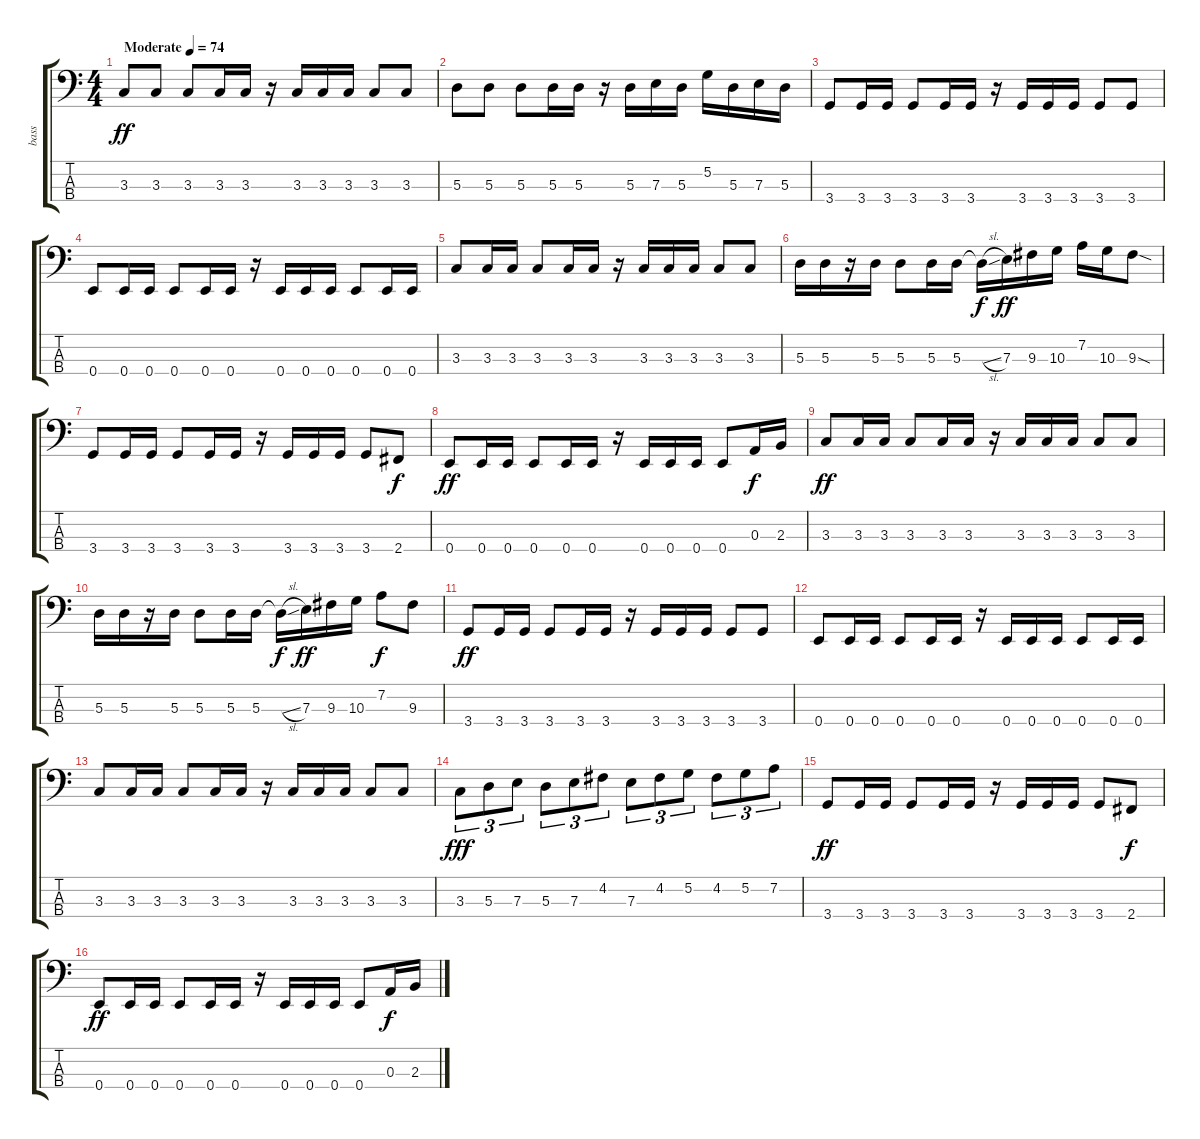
\track ("bass" "bass") {instrument electricbassfinger}
\staff {score tabs}
\tuning (G2 D2 A1 E1) {hide}
\ts (4 4)
\tempo (74 "Moderate")
\clef f4
\ks c
3.3.8{dy ff instrument electricbassfinger} 3.3.8 3.3.8 3.3.16 3.3.16 r.16 3.3.16 3.3.16 3.3.16 3.3.8 3.3.8 |
5.3.8 5.3.8 5.3.8 5.3.16 5.3.16 r.16 5.3.16 7.3.16 5.3.16 5.2.16 5.3.16 7.3.16 5.3.16 |
3.4.8 3.4.16 3.4.16 3.4.8 3.4.16 3.4.16 r.16 3.4.16 3.4.16 3.4.16 3.4.8 3.4.8 |
0.4.8 0.4.16 0.4.16 0.4.8 0.4.16 0.4.16 r.16 0.4.16 0.4.16 0.4.16 0.4.8 0.4.16 0.4.16 |
3.3.8 3.3.16 3.3.16 3.3.8 3.3.16 3.3.16 r.16 3.3.16 3.3.16 3.3.16 3.3.8 3.3.8 |
5.3.16 5.3.16 r.16 5.3.16 5.3.8 5.3.16 5.3.16 5.3{sl t}.16{dy f} 7.3.16{dy ff} 9.3.16 10.3.16 7.2.16 10.3.16 9.3{sod}.8 |
3.4.8 3.4.16 3.4.16 3.4.8 3.4.16 3.4.16 r.16 3.4.16 3.4.16 3.4.16 3.4.8 2.4.8{txt "" dy f} |
0.4.8{dy ff} 0.4.16 0.4.16 0.4.8 0.4.16 0.4.16 r.16 0.4.16 0.4.16 0.4.16 0.4.8 0.3.16{dy f} 2.3.16 |
3.3.8{dy ff} 3.3.16 3.3.16 3.3.8 3.3.16 3.3.16 r.16 3.3.16 3.3.16 3.3.16 3.3.8 3.3.8 |
5.3.16 5.3.16 r.16 5.3.16 5.3.8 5.3.16 5.3.16 5.3{sl t}.16{dy f} 7.3.16{dy ff} 9.3.16 10.3.16 7.2.8{dy f} 9.3.8 |
3.4.8{dy ff} 3.4.16 3.4.16 3.4.8 3.4.16 3.4.16 r.16 3.4.16 3.4.16 3.4.16 3.4.8 3.4.8 |
0.4.8 0.4.16 0.4.16 0.4.8 0.4.16 0.4.16 r.16 0.4.16 0.4.16 0.4.16 0.4.8 0.4.16 0.4.16 |
3.3.8 3.3.16 3.3.16 3.3.8 3.3.16 3.3.16 r.16 3.3.16 3.3.16 3.3.16 3.3.8 3.3.8 |
3.3.8{tu (3 2) dy fff} 5.3.8{tu (3 2)} 7.3.8{tu (3 2)} 5.3.8{tu (3 2)} 7.3.8{tu (3 2)} 4.2.8{tu (3 2)} 7.3.8{tu (3 2)} 4.2.8{tu (3 2)} 5.2.8{tu (3 2)} 4.2.8{tu (3 2)} 5.2.8{tu (3 2)} 7.2.8{tu (3 2)} |
3.4.8{dy ff} 3.4.16 3.4.16 3.4.8 3.4.16 3.4.16 r.16 3.4.16 3.4.16 3.4.16 3.4.8 2.4.8{dy f} |
0.4.8{dy ff} 0.4.16 0.4.16 0.4.8 0.4.16 0.4.16 r.16 0.4.16 0.4.16 0.4.16 0.4.8 0.3.16{dy f} 2.3.16
